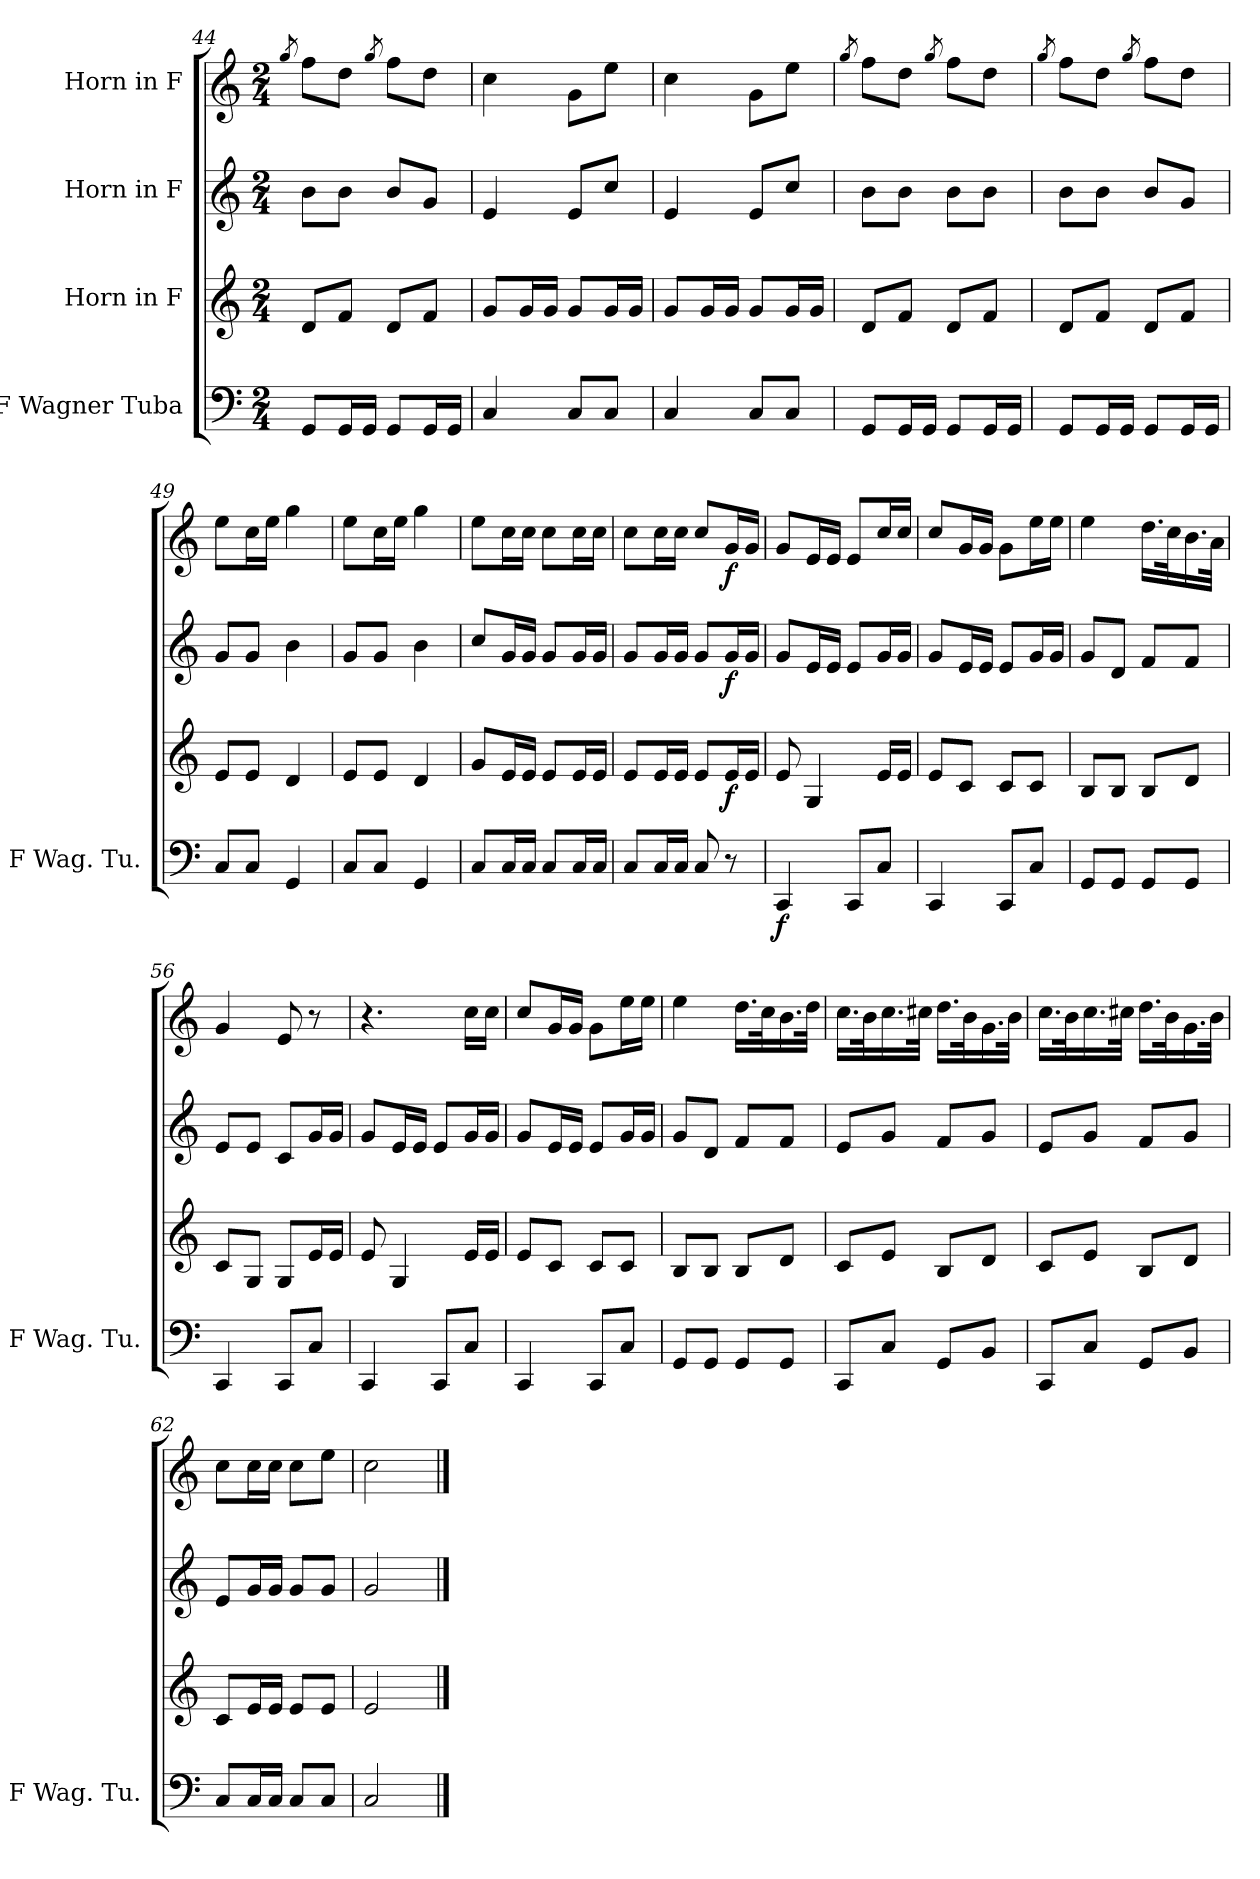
**kern	**dynam	**kern	**dynam	**kern	**dynam	**kern	**dynam
*part4	*part4	*part3	*part3	*part2	*part2	*part1	*part1
*staff4	*staff4	*staff3	*staff3	*staff2	*staff2	*staff1	*staff1
*I"F Wagner Tuba	*	*I"Horn in F	*	*I"Horn in F	*	*I"Horn in F	*
*I'F Wag. Tu.	*	*	*	*	*	*	*
*clefF4	*	*clefG2	*	*clefG2	*	*clefG2	*
*ITrd4c7	*	*ITrd4c7	*	*ITrd4c7	*	*ITrd4c7	*
*k[b-]	*	*k[b-]	*	*k[b-]	*	*k[b-]	*
*M2/4	*	*M2/4	*	*M2/4	*	*M2/4	*
=44	=44	=44	=44	=44	=44	=44	=44
.	.	.	.	.	.	8qcc/	.
8CC/L	.	8G/L	.	8e\L	.	8b-\L	.
16CC/L	.	8B-/J	.	8e\J	.	8g\J	.
16CC/JJ	.	.	.	.	.	.	.
.	.	.	.	.	.	8qcc/	.
8CC/L	.	8G/L	.	8e/L	.	8b-\L	.
16CC/L	.	8B-/J	.	8c/J	.	8g\J	.
16CC/JJ	.	.	.	.	.	.	.
=45	=45	=45	=45	=45	=45	=45	=45
4FF/	.	8c/L	.	4A/	.	4f\	.
.	.	16c/L	.	.	.	.	.
.	.	16c/JJ	.	.	.	.	.
8FF/L	.	8c/L	.	8A/L	.	8c\L	.
8FF/J	.	16c/L	.	8f/J	.	8a\J	.
.	.	16c/JJ	.	.	.	.	.
=46	=46	=46	=46	=46	=46	=46	=46
4FF/	.	8c/L	.	4A/	.	4f\	.
.	.	16c/L	.	.	.	.	.
.	.	16c/JJ	.	.	.	.	.
8FF/L	.	8c/L	.	8A/L	.	8c\L	.
8FF/J	.	16c/L	.	8f/J	.	8a\J	.
.	.	16c/JJ	.	.	.	.	.
=47	=47	=47	=47	=47	=47	=47	=47
.	.	.	.	.	.	8qcc/	.
8CC/L	.	8G/L	.	8e\L	.	8b-\L	.
16CC/L	.	8B-/J	.	8e\J	.	8g\J	.
16CC/JJ	.	.	.	.	.	.	.
.	.	.	.	.	.	8qcc/	.
8CC/L	.	8G/L	.	8e\L	.	8b-\L	.
16CC/L	.	8B-/J	.	8e\J	.	8g\J	.
16CC/JJ	.	.	.	.	.	.	.
!!LO:LB:g=z
=48	=48	=48	=48	=48	=48	=48	=48
.	.	.	.	.	.	8qcc/	.
8CC/L	.	8G/L	.	8e\L	.	8b-\L	.
16CC/L	.	8B-/J	.	8e\J	.	8g\J	.
16CC/JJ	.	.	.	.	.	.	.
.	.	.	.	.	.	8qcc/	.
8CC/L	.	8G/L	.	8e/L	.	8b-\L	.
16CC/L	.	8B-/J	.	8c/J	.	8g\J	.
16CC/JJ	.	.	.	.	.	.	.
=49	=49	=49	=49	=49	=49	=49	=49
8FF/L	.	8A/L	.	8c/L	.	8a\L	.
8FF/J	.	8A/J	.	8c/J	.	16f\L	.
.	.	.	.	.	.	16a\JJ	.
4CC/	.	4G/	.	4e\	.	4cc\	.
=50	=50	=50	=50	=50	=50	=50	=50
8FF/L	.	8A/L	.	8c/L	.	8a\L	.
8FF/J	.	8A/J	.	8c/J	.	16f\L	.
.	.	.	.	.	.	16a\JJ	.
4CC/	.	4G/	.	4e\	.	4cc\	.
=51	=51	=51	=51	=51	=51	=51	=51
8FF/L	.	8c/L	.	8f/L	.	8a\L	.
16FF/L	.	16A/L	.	16c/L	.	16f\L	.
16FF/JJ	.	16A/JJ	.	16c/JJ	.	16f\JJ	.
8FF/L	.	8A/L	.	8c/L	.	8f\L	.
16FF/L	.	16A/L	.	16c/L	.	16f\L	.
16FF/JJ	.	16A/JJ	.	16c/JJ	.	16f\JJ	.
=52	=52	=52	=52	=52	=52	=52	=52
8FF/L	.	8A/L	.	8c/L	.	8f\L	.
16FF/L	.	16A/L	.	16c/L	.	16f\L	.
16FF/JJ	.	16A/JJ	.	16c/JJ	.	16f\JJ	.
8FF/	.	8A/L	.	8c/L	.	8f/L	.
!	!	!	!LO:DY:b	!	!LO:DY:b	!	!LO:DY:b
8r	.	16A/L	f	16c/L	f	16c/L	f
.	.	16A/JJ	.	16c/JJ	.	16c/JJ	.
=53	=53	=53	=53	=53	=53	=53	=53
!	!LO:DY:b	!	!	!	!	!	!
4FFF/	f	8A/	.	8c/L	.	8c/L	.
.	.	4C/	.	16A/L	.	16A/L	.
.	.	.	.	16A/JJ	.	16A/JJ	.
8FFF/L	.	.	.	8A/L	.	8A/L	.
8FF/J	.	16A/LL	.	16c/L	.	16f/L	.
.	.	16A/JJ	.	16c/JJ	.	16f/JJ	.
!!LO:LB:g=z
=54	=54	=54	=54	=54	=54	=54	=54
4FFF/	.	8A/L	.	8c/L	.	8f/L	.
.	.	8F/J	.	16A/L	.	16c/L	.
.	.	.	.	16A/JJ	.	16c/JJ	.
8FFF/L	.	8F/L	.	8A/L	.	8c\L	.
8FF/J	.	8F/J	.	16c/L	.	16a\L	.
.	.	.	.	16c/JJ	.	16a\JJ	.
=55	=55	=55	=55	=55	=55	=55	=55
8CC/L	.	8E/L	.	8c/L	.	4a\	.
8CC/J	.	8E/J	.	8G/J	.	.	.
8CC/L	.	8E/L	.	8B-/L	.	16.g\LL	.
.	.	.	.	.	.	32f\K	.
8CC/J	.	8G/J	.	8B-/J	.	16.e\	.
.	.	.	.	.	.	32d\JJk	.
=56	=56	=56	=56	=56	=56	=56	=56
4FFF/	.	8F/L	.	8A/L	.	4c/	.
.	.	8C/J	.	8A/J	.	.	.
8FFF/L	.	8C/L	.	8F/L	.	8A/	.
8FF/J	.	16A/L	.	16c/L	.	8r	.
.	.	16A/JJ	.	16c/JJ	.	.	.
=57	=57	=57	=57	=57	=57	=57	=57
4FFF/	.	8A/	.	8c/L	.	4.r	.
.	.	4C/	.	16A/L	.	.	.
.	.	.	.	16A/JJ	.	.	.
8FFF/L	.	.	.	8A/L	.	.	.
8FF/J	.	16A/LL	.	16c/L	.	16f\LL	.
.	.	16A/JJ	.	16c/JJ	.	16f\JJ	.
=58	=58	=58	=58	=58	=58	=58	=58
4FFF/	.	8A/L	.	8c/L	.	8f/L	.
.	.	8F/J	.	16A/L	.	16c/L	.
.	.	.	.	16A/JJ	.	16c/JJ	.
8FFF/L	.	8F/L	.	8A/L	.	8c\L	.
8FF/J	.	8F/J	.	16c/L	.	16a\L	.
.	.	.	.	16c/JJ	.	16a\JJ	.
!!LO:PB:g=z
=59	=59	=59	=59	=59	=59	=59	=59
8CC/L	.	8E/L	.	8c/L	.	4a\	.
8CC/J	.	8E/J	.	8G/J	.	.	.
8CC/L	.	8E/L	.	8B-/L	.	16.g\LL	.
.	.	.	.	.	.	32f\K	.
8CC/J	.	8G/J	.	8B-/J	.	16.e\	.
.	.	.	.	.	.	32g\JJk	.
=60	=60	=60	=60	=60	=60	=60	=60
8FFF/L	.	8F/L	.	8A/L	.	16.f\LL	.
.	.	.	.	.	.	32e\K	.
8FF/J	.	8A/J	.	8c/J	.	16.f\	.
.	.	.	.	.	.	32f#X\JJk	.
8CC/L	.	8E/L	.	8B-/L	.	16.g\LL	.
.	.	.	.	.	.	32e\K	.
8EE/J	.	8G/J	.	8c/J	.	16.c\	.
.	.	.	.	.	.	32e\JJk	.
=61	=61	=61	=61	=61	=61	=61	=61
8FFF/L	.	8F/L	.	8A/L	.	16.f\LL	.
.	.	.	.	.	.	32e\K	.
8FF/J	.	8A/J	.	8c/J	.	16.f\	.
.	.	.	.	.	.	32f#X\JJk	.
8CC/L	.	8E/L	.	8B-/L	.	16.g\LL	.
.	.	.	.	.	.	32e\K	.
8EE/J	.	8G/J	.	8c/J	.	16.c\	.
.	.	.	.	.	.	32e\JJk	.
=62	=62	=62	=62	=62	=62	=62	=62
8FF/L	.	8F/L	.	8A/L	.	8f\L	.
16FF/L	.	16A/L	.	16c/L	.	16f\L	.
16FF/JJ	.	16A/JJ	.	16c/JJ	.	16f\JJ	.
8FF/L	.	8A/L	.	8c/L	.	8f\L	.
8FF/J	.	8A/J	.	8c/J	.	8a\J	.
=63	=63	=63	=63	=63	=63	=63	=63
2FF/	.	2A/	.	2c/	.	2f\	.
==	==	==	==	==	==	==	==
*-	*-	*-	*-	*-	*-	*-	*-
